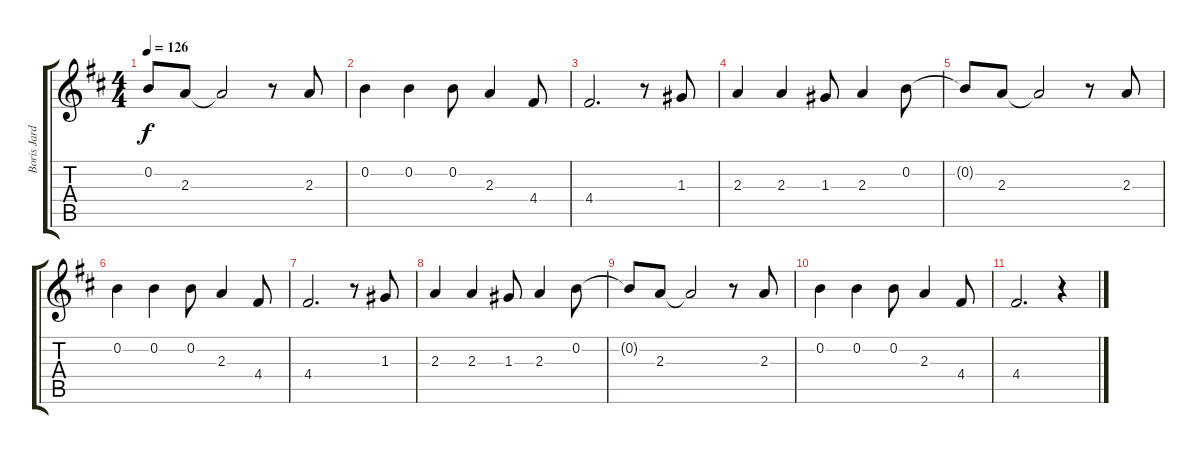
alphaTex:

\track ("Boris Jardel (Guitare solo)" "Boris Jard") {instrument distortionguitar}
\staff {score tabs}
\tuning (E4 B3 G3 D3 A2 E2) {hide}
\ts (4 4)
\tempo 126
\clef g2
\ks d
0.2{t}.8{dy f} 2.3.8 2.3{t}.2 r.8 2.3.8 |
0.2.4 0.2.4 0.2.8 2.3.4 4.4.8 |
4.4.2{d} r.8 1.3.8 |
2.3.4 2.3.4 1.3.8 2.3.4 0.2.8 |
0.2{t}.8 2.3.8 2.3{t}.2 r.8 2.3.8 |
0.2.4 0.2.4 0.2.8 2.3.4 4.4.8 |
4.4.2{d} r.8 1.3.8 |
2.3.4 2.3.4 1.3.8 2.3.4 0.2.8 |
0.2{t}.8 2.3.8 2.3{t}.2 r.8 2.3.8 |
0.2.4 0.2.4 0.2.8 2.3.4 4.4.8 |
4.4.2{d} r.4
